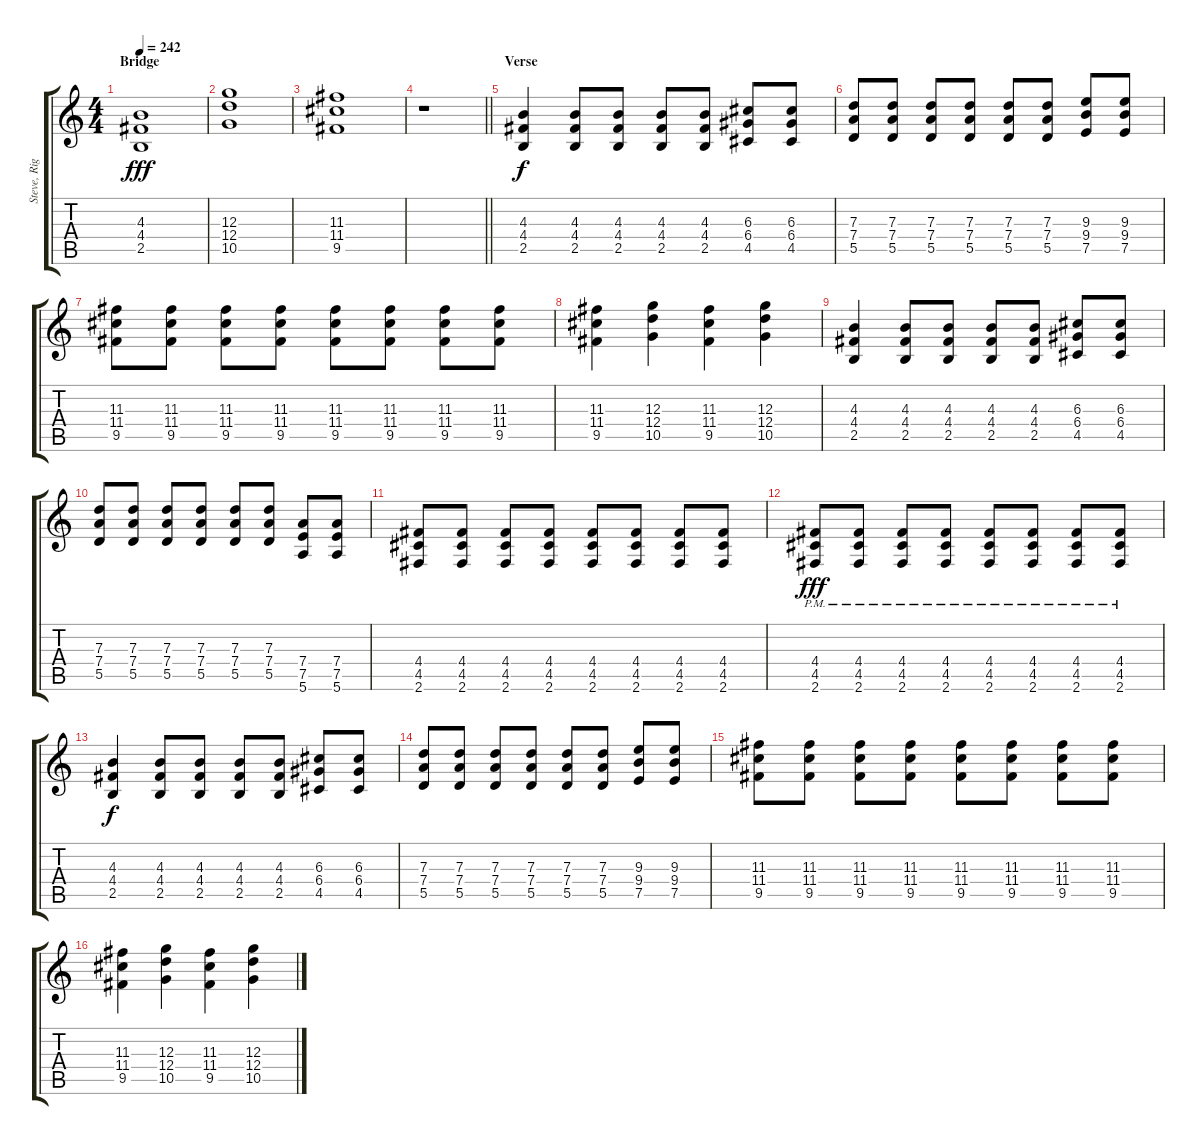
\track ("Steve, Righ?" "Steve, Rig") {instrument distortionguitar}
\staff {score tabs}
\tuning (E4 B3 G3 D3 A2 E2) {hide}
\ts (4 4)
\section ("" "Bridge")
\tempo 242
\clef g2
\ks c
(4.3 4.4 2.5).1{dy fff} |
(12.3 12.4 10.5).1 |
(11.3 11.4 9.5).1 |
\barLineRight lightlight
r.1 |
\section ("" "Verse")
(4.3 4.4 2.5).4{dy f volume 16} (4.3 4.4 2.5).8 (4.3 4.4 2.5).8 (4.3 4.4 2.5).8 (4.3 4.4 2.5).8 (6.3 6.4 4.5).8 (6.3 6.4 4.5).8 |
(7.3 7.4 5.5).8 (7.3 7.4 5.5).8 (7.3 7.4 5.5).8 (7.3 7.4 5.5).8 (7.3 7.4 5.5).8 (7.3 7.4 5.5).8 (9.3 9.4 7.5).8 (9.3 9.4 7.5).8 |
(11.3 11.4 9.5).8 (11.3 11.4 9.5).8 (11.3 11.4 9.5).8 (11.3 11.4 9.5).8 (11.3 11.4 9.5).8 (11.3 11.4 9.5).8 (11.3 11.4 9.5).8 (11.3 11.4 9.5).8 |
(11.3 11.4 9.5).4 (12.3 12.4 10.5).4 (11.3 11.4 9.5).4 (12.3 12.4 10.5).4 |
(4.3 4.4 2.5).4 (4.3 4.4 2.5).8 (4.3 4.4 2.5).8 (4.3 4.4 2.5).8 (4.3 4.4 2.5).8 (6.3 6.4 4.5).8 (6.3 6.4 4.5).8 |
(7.3 7.4 5.5).8 (7.3 7.4 5.5).8 (7.3 7.4 5.5).8 (7.3 7.4 5.5).8 (7.3 7.4 5.5).8 (7.3 7.4 5.5).8 (7.4 7.5 5.6).8 (7.4 7.5 5.6).8 |
(4.4 4.5 2.6).8 (4.4 4.5 2.6).8 (4.4 4.5 2.6).8 (4.4 4.5 2.6).8 (4.4 4.5 2.6).8 (4.4 4.5 2.6).8 (4.4 4.5 2.6).8 (4.4 4.5 2.6).8 |
(4.4 4.5{pm} 2.6{pm}).8{dy fff} (4.4 4.5{pm} 2.6{pm}).8 (4.4 4.5{pm} 2.6{pm}).8 (4.4 4.5{pm} 2.6{pm}).8 (4.4 4.5{pm} 2.6{pm}).8 (4.4 4.5{pm} 2.6{pm}).8 (4.4 4.5{pm} 2.6{pm}).8 (4.4 4.5{pm} 2.6{pm}).8 |
(4.3 4.4 2.5).4{dy f volume 16} (4.3 4.4 2.5).8 (4.3 4.4 2.5).8 (4.3 4.4 2.5).8 (4.3 4.4 2.5).8 (6.3 6.4 4.5).8 (6.3 6.4 4.5).8 |
(7.3 7.4 5.5).8 (7.3 7.4 5.5).8 (7.3 7.4 5.5).8 (7.3 7.4 5.5).8 (7.3 7.4 5.5).8 (7.3 7.4 5.5).8 (9.3 9.4 7.5).8 (9.3 9.4 7.5).8 |
(11.3 11.4 9.5).8 (11.3 11.4 9.5).8 (11.3 11.4 9.5).8 (11.3 11.4 9.5).8 (11.3 11.4 9.5).8 (11.3 11.4 9.5).8 (11.3 11.4 9.5).8 (11.3 11.4 9.5).8 |
(11.3 11.4 9.5).4 (12.3 12.4 10.5).4 (11.3 11.4 9.5).4 (12.3 12.4 10.5).4
